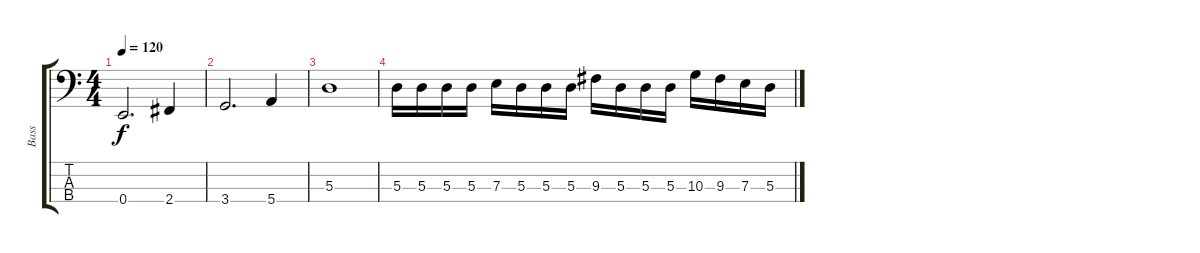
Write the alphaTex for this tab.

\track ("Bass" "Bass") {instrument slapbass1}
\staff {score tabs}
\tuning (G2 D2 A1 E1) {hide}
\ts (4 4)
\tempo 120
\clef f4
\ks c
0.4.2{d dy f} 2.4.4 |
3.4.2{d} 5.4.4 |
5.3.1 |
5.3.16 5.3.16 5.3.16 5.3.16 7.3.16 5.3.16 5.3.16 5.3.16 9.3.16 5.3.16 5.3.16 5.3.16 10.3.16 9.3.16 7.3.16 5.3.16
